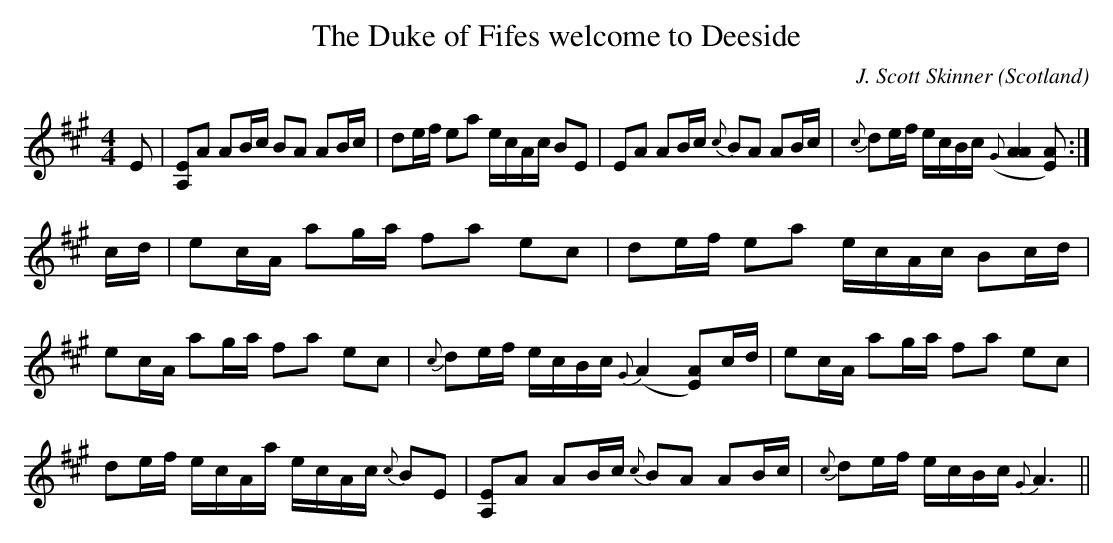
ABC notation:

X:1
T:Duke of Fifes welcome to Deeside, The
O:Scotland
M:4/4
L:1/16
C:J. Scott Skinner
K:A
E2|\
[E2A,2]A2 A2Bc B2A2 A2Bc|d2ef e2a2 ecAc B2E2|\
E2A2 A2Bc {c}B2A2 A2Bc|\
{c}d2ef ecBc ({G}[A4A4] [A2E2]):|
cd|\
e2cA a2ga f2a2 e2c2|d2ef e2a2 ecAc B2cd|\
e2cA a2ga f2a2 e2c2|\
{c}d2ef ecBc {G}(A4 [A2E2])cd|\
e2cA a2ga f2a2 e2c2|d2ef ecAa ecAc {c}B2E2|\
[E2A,2]A2 A2Bc {c}B2A2 A2Bc|\
{c}d2ef ecBc {G}A6||
